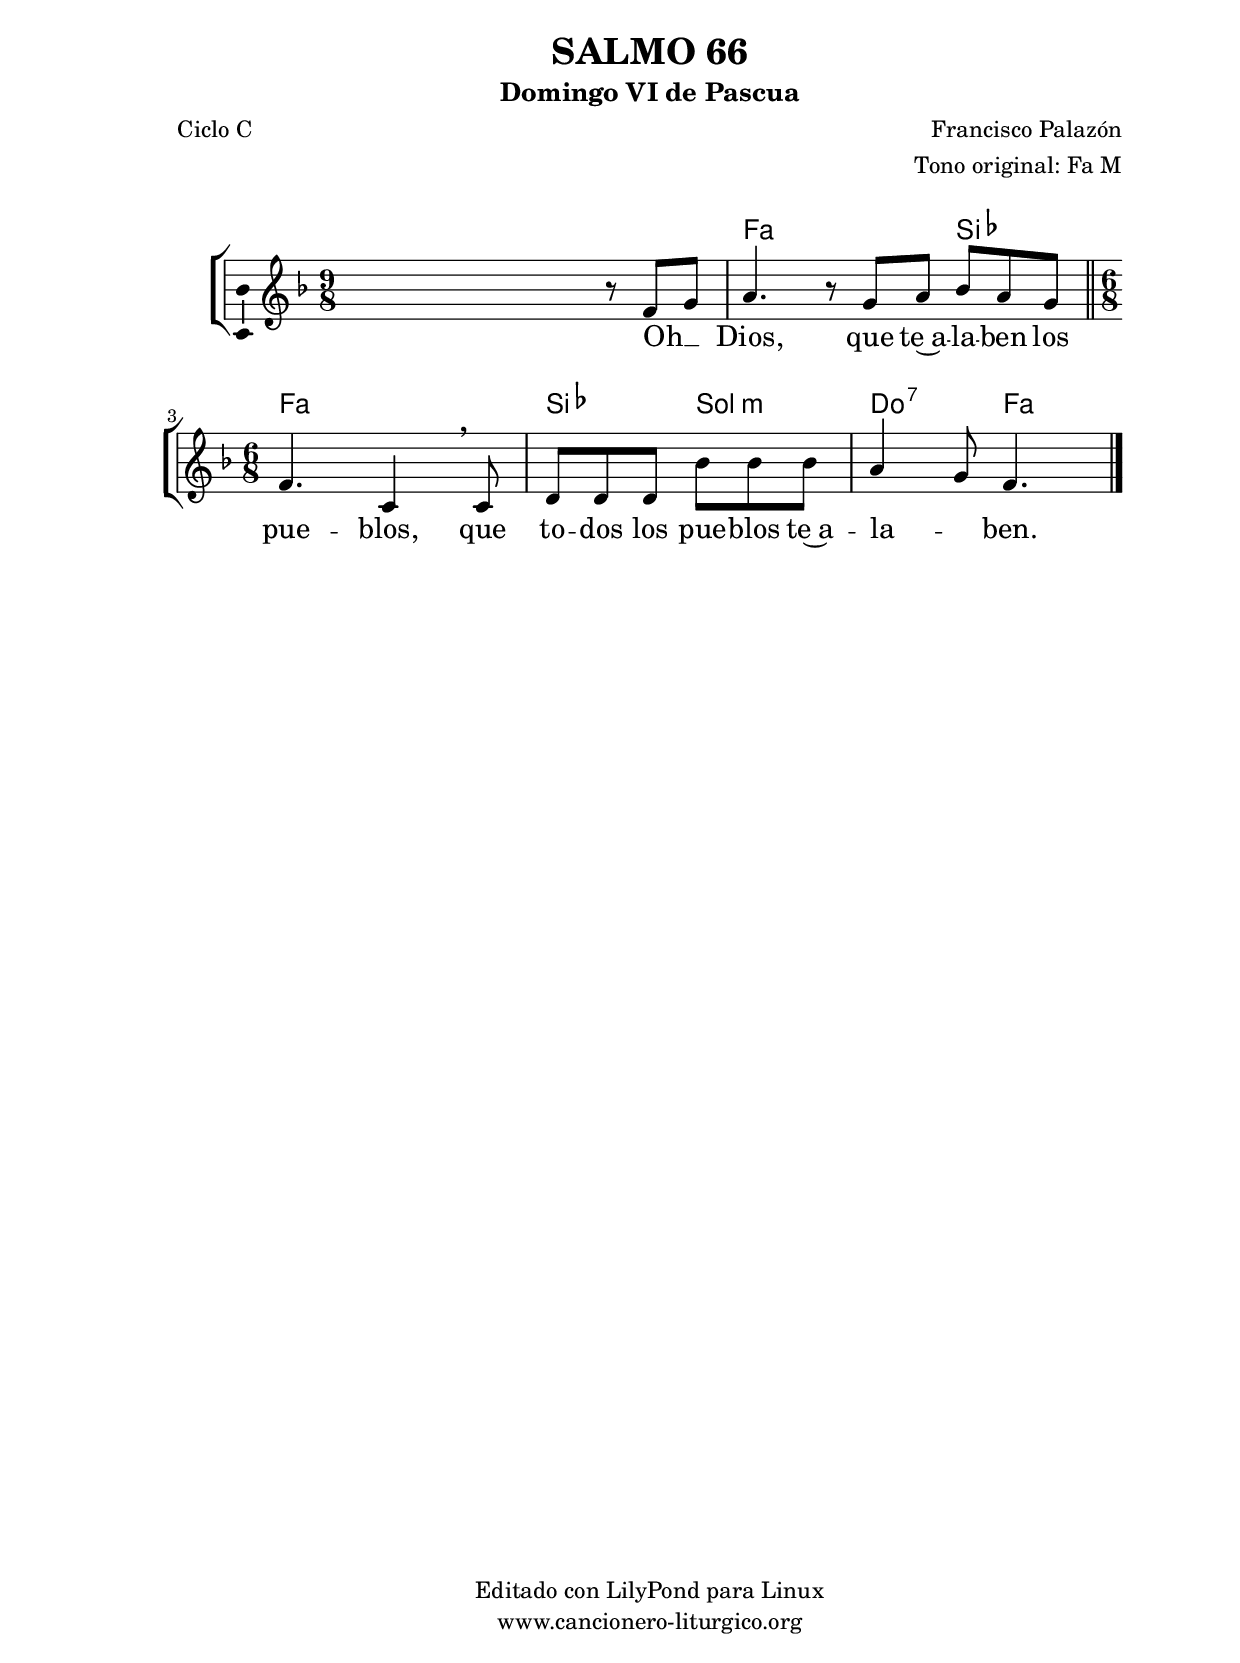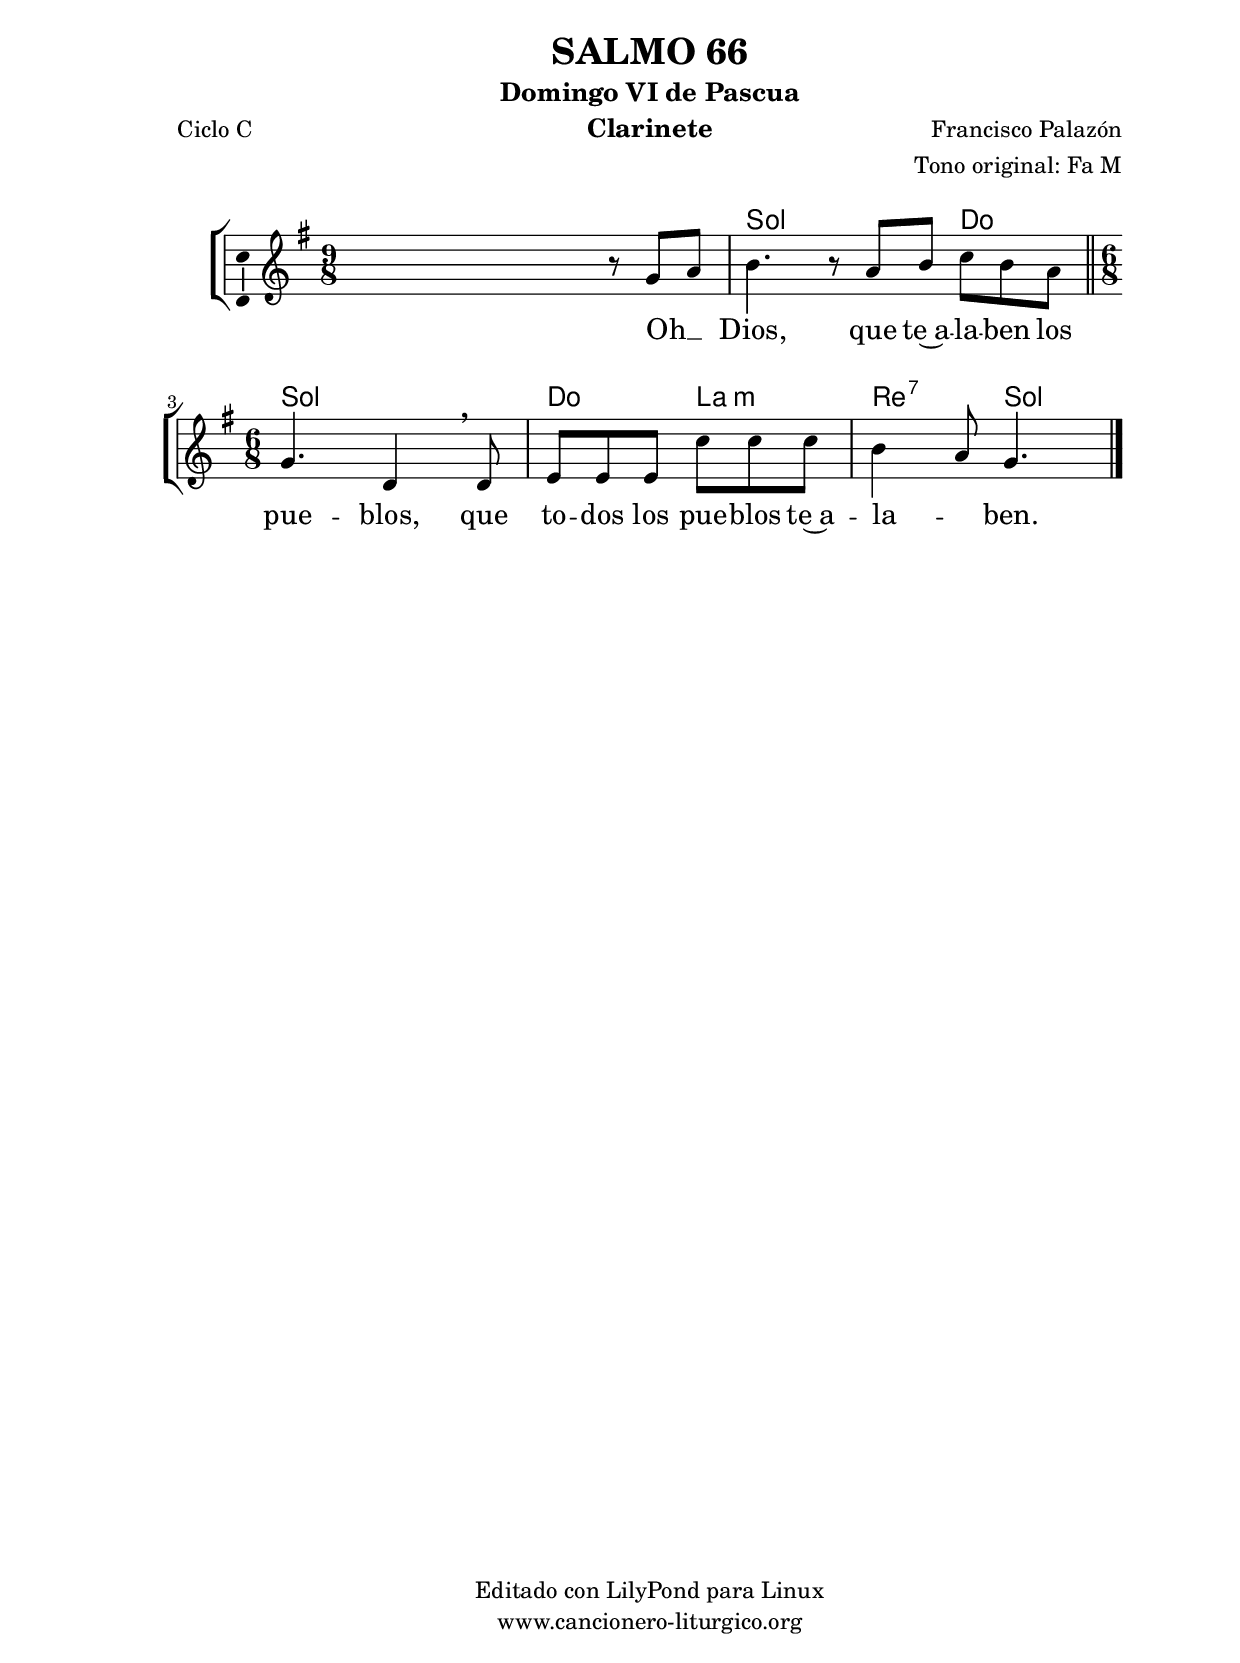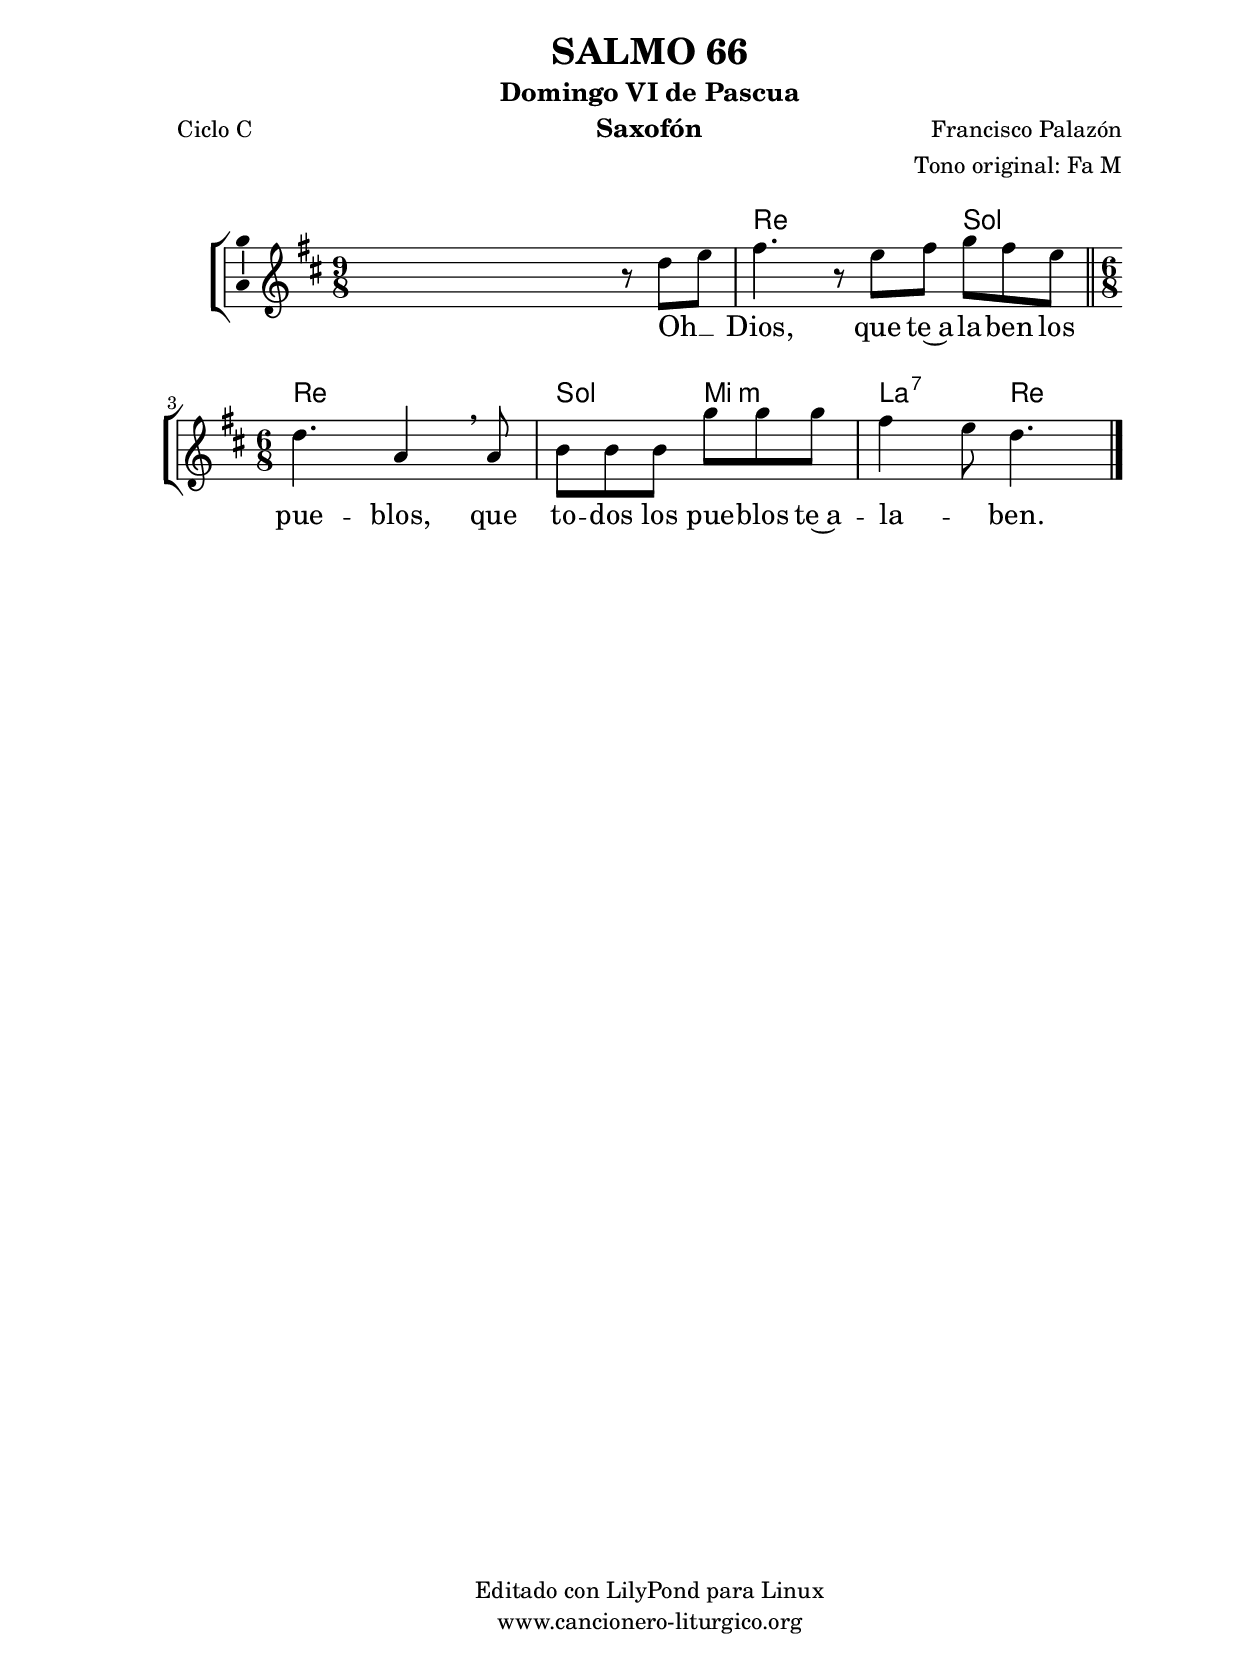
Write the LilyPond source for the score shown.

%
%para convertir .midi en .wav:
%timidity filename.midi -Ow -o finename.wav
%
%
%Para convertir de .wav a .mp3:
%lame -h -m j filename.wav
%
%
%para escuchar el midi:
%timidity nombrefichero.midi
%


%versión de lilypond para la que se ha escrito esta partitura:
\version "2.16.0"

	%Tamaño papel
	#(set-default-paper-size "a4")
	%Tamaño partitura
	#(set-global-staff-size 20)
	%No responde al pulsar sobre una nota
	#(ly:set-option 'point-and-click #f)

%parámetros del encabezamiento:
\header {
	title = "SALMO 66"
	subtitle = "Domingo VI de Pascua"
	composer = "Francisco Palazón"
	poet = "Ciclo C"
	meter = ""
	arranger = "Tono original: Fa M"
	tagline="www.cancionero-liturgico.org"
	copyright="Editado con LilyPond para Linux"
	tiempo = "Pascua"
	usos = "Salmo"
	letra = "Oh Dios, que te alaben los pueblos, que todos los pueblos te alaben."
	}

%parámetros asociados al papel:
\paper  {
	oddHeaderMarkup = \markup {\fill-line { \on-the-fly #not-first-page \fromproperty #'header:title \on-the-fly #not-first-page \fromproperty #'header:composer }}
	evenHeaderMarkup = \markup {\fill-line { \fromproperty #'header:composer \fromproperty #'header:title }}
	#(set-paper-size "a4")
	print-page-number = ##f
	first-page-number = 1
	print-first-page-number = ##f
%	head-separation = 3.0 \cm
	top-margin = 2.0 \cm
	bottom-margin = 0.5\cm
%%%	bottom-margin = -1.0\cm
	left-margin = 3.0 \cm
	line-width = 16.0 \cm 
	indent = 8\mm
	interscoreline = 2.\mm
	between-system-space = 15\mm
%	para que las partituras no llenen la hoja:
	ragged-bottom = ##t
%	idem para la última hoja:
	ragged-last-bottom = ##f
%	para que las partituras llenen el ancho del papel:
	ragged-last = ##f
	after-title-space = 2.5 \cm
%page-count=1
%system-count=8

	%Flexible Vertical Spacing
%	markup-markup-spacing =
%	#'((basic-distance . 15) (minimum-distance . 15) (padding . 3))
	markup-system-spacing =
	#'((basic-distance . 15) (minimum-distance . 15) (padding . 3))
	system-system-spacing =
	#'((basic-distance . 15) (minimum-distance . 15) (padding . 3))
	score-system-spacing =
	#'((basic-distance . 15) (minimum-distance . 15) (padding . 5))
%	top-system-spacing = % header
%	#'((basic-distance . 8) (minimum-distance . 0) (padding . 3))
%	top-markup-spacing =
%	#'((basic-distance . 20) (minimum-distance . 20) (padding . 3))
	last-bottom-spacing = % footer
	#'((basic-distance . 5) (minimum-distance . 5) (padding . 3))
%	score-markup-spacing =
%	#'((basic-distance . 16) (minimum-distance . 13) (padding . 3))

	}


%parámetros que afectan a toda la partitura:
global =  {
	%clave de sol (G):
	\clef G
	%armadura:
%	\transpose f a
	\key f \major
	\tempo 4=90
	\set Score.tempoHideNote = ##t
	}


acordes = {
	\italianChords
	\chordmode {
%	\transpose f a
{

s1 s8
f4. s bes f s bes g:m c:7 f

	}
	}
}

melodia = 
%	\transpose f a
{
	\relative c'{

\time 9/8
%%%s2 s4 \times 3/2{f8 g}
s2 s4 r8 f8 g
a4. r8 g8 a bes a g

\bar "||"
\time 6/8
f4. c4 \breathe c8
d8 d d bes' bes bes
a4 g8 f4.

	\bar "|."
	}
	}


texto = \lyricmode {
Oh __ _ Dios, que te~a -- la -- ben los pue -- blos,
que to -- dos los pue -- blos te~a -- la -- _ ben.
	}


acordesStaff = \context ChordNames = acordesStaff <<
	\set chordChanges = ##t
	\acordes
	>>


vozStaff = \context Voice = vozStaff
\with {\consists "Ambitus_engraver"}
<<
%	\set Staff.instrumentName = ""
%	\set Staff.shortInstrumentName = ""
%	\set Staff.midiInstrument = #"clarinet"
%	\set Staff.midiInstrument = #"cello"
%	\set Staff.midiInstrument = #"flute"
	\set Staff.midiInstrument = #"electric guitar (jazz)"
%	\set Staff.midiInstrument = #"english horn"
%	\set Staff.midiInstrument = #"violin"
%	\set Staff.midiInstrument = #"glockenspiel"
	\set Staff.midiMinimumVolume = #0.7
	\set Staff.midiMaximumVolume = #0.9
	\global
	\melodia
	>>


textoStaff = \context Lyrics = textoStaff <<
	\lyricsto vozStaff \texto
	>>

\book {
	\score {
		\context ChoirStaff {
			\override StaffGroup.SystemStartBracket #'collapse-height = #1
			\override Score.SystemStartBar #'collapse-height = #1
			<<
			\acordesStaff
			\vozStaff
			\textoStaff
			>>
			}
		\layout {
	    		\context {
				\Lyrics
				\override LyricText #'font-size = #2
				}
	   		 \context {
				\Score
				%fontSize = #3
				\override StaffSymbol #'staff-space = #(magstep +3)
				%\override Beam #'thickness = #0.55
				%\override SpacingSpanner #'spacing-increment = #1.0
				%\override Slur #'height-limit = #1.5
				}
			}
		}
	\score {
		\unfoldRepeats
		\context ChoirStaff {
			<<
			\acordesStaff
			\vozStaff
			>>
			}
		\midi {
	  		\context {
	  			\Score
				tempoWholesPerMinute = #(ly:make-moment 70 4)
				}
			}
		}
	}

%Partitura para clarinete
#(define output-suffix "C")
\book {
	\header{
		instrument = "Clarinete"
		}
	\score {
		\context ChoirStaff {
			\override StaffGroup.SystemStartBracket #'collapse-height = #1
			\override Score.SystemStartBar #'collapse-height = #1
\transpose c d
			<<
			\acordesStaff
			\vozStaff
			\textoStaff
			>>
			}
		\layout {
	    		\context {
				\Lyrics
				\override LyricText #'font-size = #2
				}
	   		 \context {
				\Score
				%fontSize = #3
				\override StaffSymbol #'staff-space = #(magstep +3)
				%\override Beam #'thickness = #0.55
				%\override SpacingSpanner #'spacing-increment = #1.0
				%\override Slur #'height-limit = #1.5
				}
			}
		}
	}

%Partitura para saxofón
#(define output-suffix "S")
\book {
	\header{
		instrument = "Saxofón"
		}
	\score {
		\context ChoirStaff {
			\override StaffGroup.SystemStartBracket #'collapse-height = #1
			\override Score.SystemStartBar #'collapse-height = #1
\transpose c a
			<<
			\acordesStaff
			\vozStaff
			\textoStaff
			>>
			}
		\layout {
	    		\context {
				\Lyrics
				\override LyricText #'font-size = #2
				}
	   		 \context {
				\Score
				%fontSize = #3
				\override StaffSymbol #'staff-space = #(magstep +3)
				%\override Beam #'thickness = #0.55
				%\override SpacingSpanner #'spacing-increment = #1.0
				%\override Slur #'height-limit = #1.5
				}
			}
		}
	}

